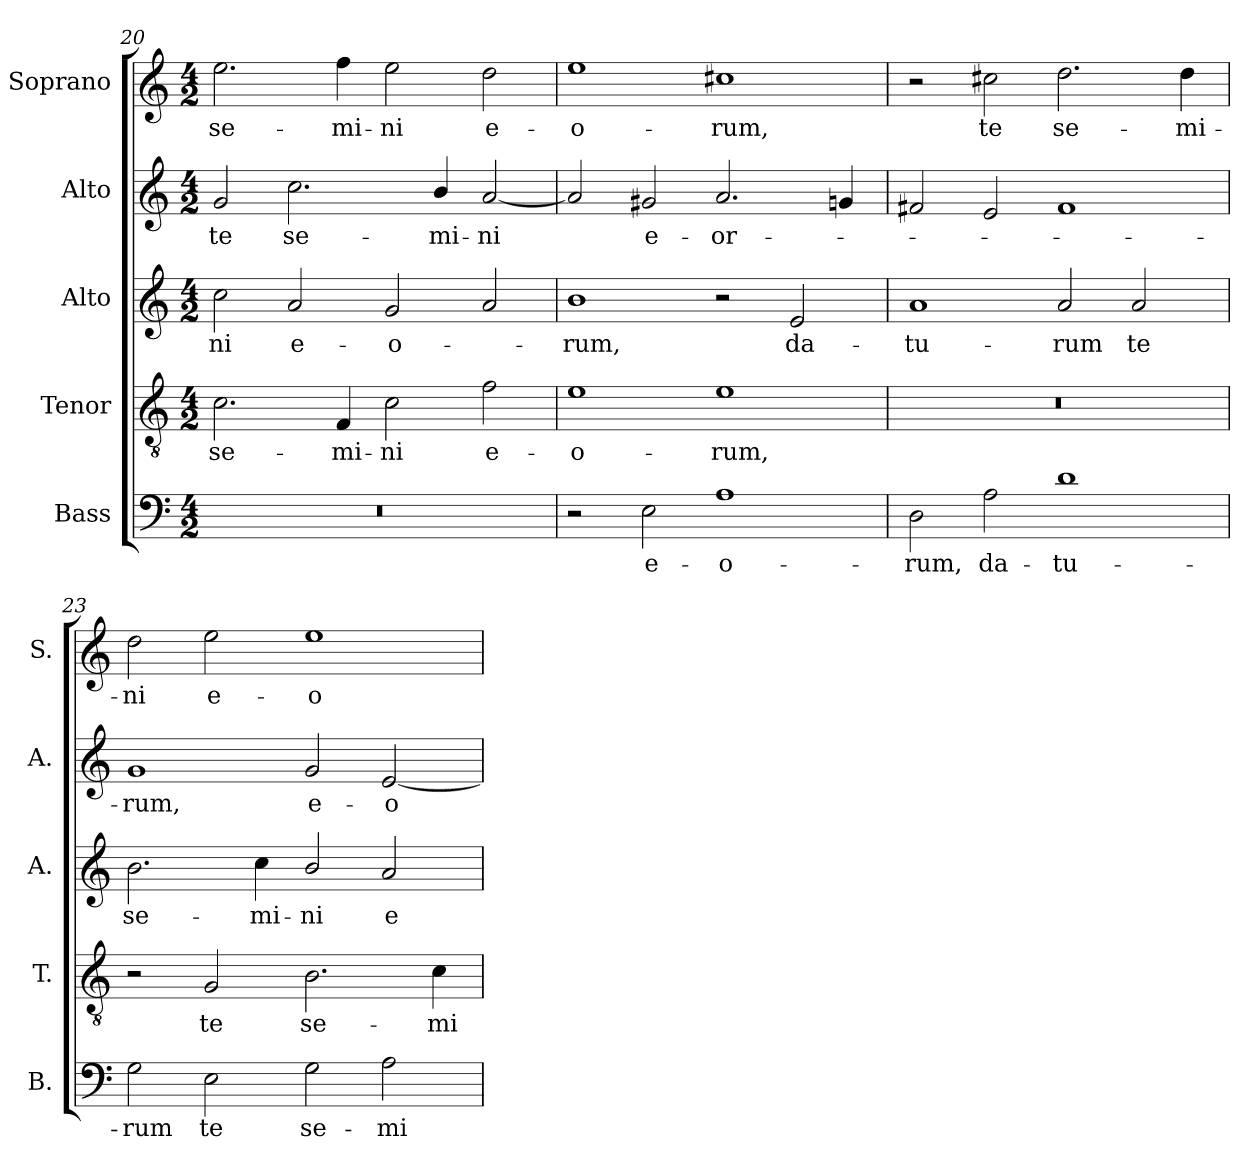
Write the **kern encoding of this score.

**kern	**text	**kern	**text	**kern	**text	**kern	**text	**kern	**text
*part5	*part5	*part4	*part4	*part3	*part3	*part2	*part2	*part1	*part1
*staff5	*staff5	*staff4	*staff4	*staff3	*staff3	*staff2	*staff2	*staff1	*staff1
*I"Bass	*	*I"Tenor	*	*I"Alto	*	*I"Alto	*	*I"Soprano	*
*I'B.	*	*I'T.	*	*I'A.	*	*I'A.	*	*I'S.	*
*clefF4	*	*clefGv2	*	*clefG2	*	*clefG2	*	*clefG2	*
*	*	*ITrd7c12	*	*	*	*	*	*	*
*k[]	*	*k[]	*	*k[]	*	*k[]	*	*k[]	*
*C:	*	*C:	*	*C:	*	*C:	*	*C:	*
*M4/2	*	*M4/2	*	*M4/2	*	*M4/2	*	*M4/2	*
=20	=20	=20	=20	=20	=20	=20	=20	=20	=20
!LO:N:vis=1	!	!	!	!	!	!	!	!	!
!	!	!	!LO:LY:b:color=#000000	!	!	!	!	!	!
!	!	!	!	!	!LO:LY:b:color=#000000	!	!	!	!
!	!	!	!	!	!	!	!LO:LY:b:color=#000000	!	!
!	!	!	!	!	!	!	!	!	!LO:LY:b:color=#000000
0r	.	2.Ci\	se-	2cci\	-ni	2gi/	te	2.eei\	se-
!	!	!	!	!	!LO:LY:b:color=#000000	!	!	!	!
!	!	!	!	!	!	!	!LO:LY:b:color=#000000	!	!
.	.	.	.	2ai/	e-	2.cci\	se-	.	.
!	!	!	!LO:LY:b:color=#000000	!	!	!	!	!	!
!	!	!	!	!	!	!	!	!	!LO:LY:b:color=#000000
.	.	4FFi/	-mi-	.	.	.	.	4ffi\	-mi-
!	!	!	!LO:LY:b:color=#000000	!	!	!	!	!	!
!	!	!	!	!	!LO:LY:b:color=#000000	!	!	!	!
!	!	!	!	!	!	!	!	!	!LO:LY:b:color=#000000
.	.	2Ci\	-ni	2gi/	-o-	.	.	2eei\	-ni
!	!	!	!	!	!	!	!LO:LY:b:color=#000000	!	!
.	.	.	.	.	.	4bi/	-mi-	.	.
!	!	!	!LO:LY:b:color=#000000	!	!	!	!	!	!
!	!	!	!	!	!	!	!LO:LY:b:color=#000000	!	!
!	!	!	!	!	!	!	!	!	!LO:LY:b:color=#000000
.	.	2Fi\	e-	2ai/	.	[2ai/	-ni	2ddi\	e-
!!LO:LB:g=z
=21	=21	=21	=21	=21	=21	=21	=21	=21	=21
!	!	!	!LO:LY:b:color=#000000	!	!	!	!	!	!
!	!	!	!	!	!LO:LY:b:color=#000000	!	!	!	!
!	!	!	!	!	!	!	!	!	!LO:LY:b:color=#000000
2r	.	1Ei	-o-	1bi	-rum,	2ai/]	.	1eei	-o-
!	!LO:LY:b:color=#000000	!	!	!	!	!	!	!	!
!	!	!	!	!	!	!	!LO:LY:b:color=#000000	!	!
2Ei\	e-	.	.	.	.	2g#Xi/	e-	.	.
!	!LO:LY:b:color=#000000	!	!	!	!	!	!	!	!
!	!	!	!LO:LY:b:color=#000000	!	!	!	!	!	!
!	!	!	!	!	!	!	!LO:LY:b:color=#000000	!	!
!	!	!	!	!	!	!	!	!	!LO:LY:b:color=#000000
1Ai	-o-	1Ei	-rum,	2r	.	2.ai/	-or-	1cc#Xi	-rum,
!	!	!	!	!	!LO:LY:b:color=#000000	!	!	!	!
.	.	.	.	2ei/	da-	.	.	.	.
.	.	.	.	.	.	4gni/	.	.	.
=22	=22	=22	=22	=22	=22	=22	=22	=22	=22
!	!LO:LY:b:color=#000000	!LO:N:vis=1	!	!	!	!	!	!	!
!	!	!	!	!	!LO:LY:b:color=#000000	!	!	!	!
2Di\	-rum,	0r	.	1ai	-tu-	2f#Xi/	.	2r	.
!	!LO:LY:b:color=#000000	!	!	!	!	!	!	!	!
!	!	!	!	!	!	!	!	!	!LO:LY:b:color=#000000
2Ai\	da-	.	.	.	.	2ei/	.	2cc#Xi\	te
!	!LO:LY:b:color=#000000	!	!	!	!	!	!	!	!
!	!	!	!	!	!LO:LY:b:color=#000000	!	!	!	!
!	!	!	!	!	!	!	!	!	!LO:LY:b:color=#000000
1di	-tu-	.	.	2ai/	-rum	1f#i	.	2.ddi\	se-
!	!	!	!	!	!LO:LY:b:color=#000000	!	!	!	!
.	.	.	.	2ai/	te	.	.	.	.
!	!	!	!	!	!	!	!	!	!LO:LY:b:color=#000000
.	.	.	.	.	.	.	.	4ddi\	-mi-
=23	=23	=23	=23	=23	=23	=23	=23	=23	=23
!	!LO:LY:b:color=#000000	!	!	!	!	!	!	!	!
!	!	!	!	!	!LO:LY:b:color=#000000	!	!	!	!
!	!	!	!	!	!	!	!LO:LY:b:color=#000000	!	!
!	!	!	!	!	!	!	!	!	!LO:LY:b:color=#000000
2Gi\	-rum	2r	.	2.bi\	se-	1gi	-rum,	2ddi\	-ni
!	!LO:LY:b:color=#000000	!	!	!	!	!	!	!	!
!	!	!	!LO:LY:b:color=#000000	!	!	!	!	!	!
!	!	!	!	!	!	!	!	!	!LO:LY:b:color=#000000
2Ei\	te	2GGi/	te	.	.	.	.	2eei\	e-
!	!	!	!	!	!LO:LY:b:color=#000000	!	!	!	!
.	.	.	.	4cci\	-mi-	.	.	.	.
!	!LO:LY:b:color=#000000	!	!	!	!	!	!	!	!
!	!	!	!LO:LY:b:color=#000000	!	!	!	!	!	!
!	!	!	!	!	!LO:LY:b:color=#000000	!	!	!	!
!	!	!	!	!	!	!	!LO:LY:b:color=#000000	!	!
!	!	!	!	!	!	!	!	!	!LO:LY:b:color=#000000
2Gi\	se-	2.BBi\	se-	2bi/	-ni	2gi/	e-	1eei	-o-
!	!LO:LY:b:color=#000000	!	!	!	!	!	!	!	!
!	!	!	!	!	!LO:LY:b:color=#000000	!	!	!	!
!	!	!	!	!	!	!	!LO:LY:b:color=#000000	!	!
2Ai\	-mi-	.	.	2ai/	e-	[2ei/	-o-	.	.
!	!	!	!LO:LY:b:color=#000000	!	!	!	!	!	!
.	.	4Ci\	-mi-	.	.	.	.	.	.
=	=	=	=	=	=	=	=	=	=
*-	*-	*-	*-	*-	*-	*-	*-	*-	*-
